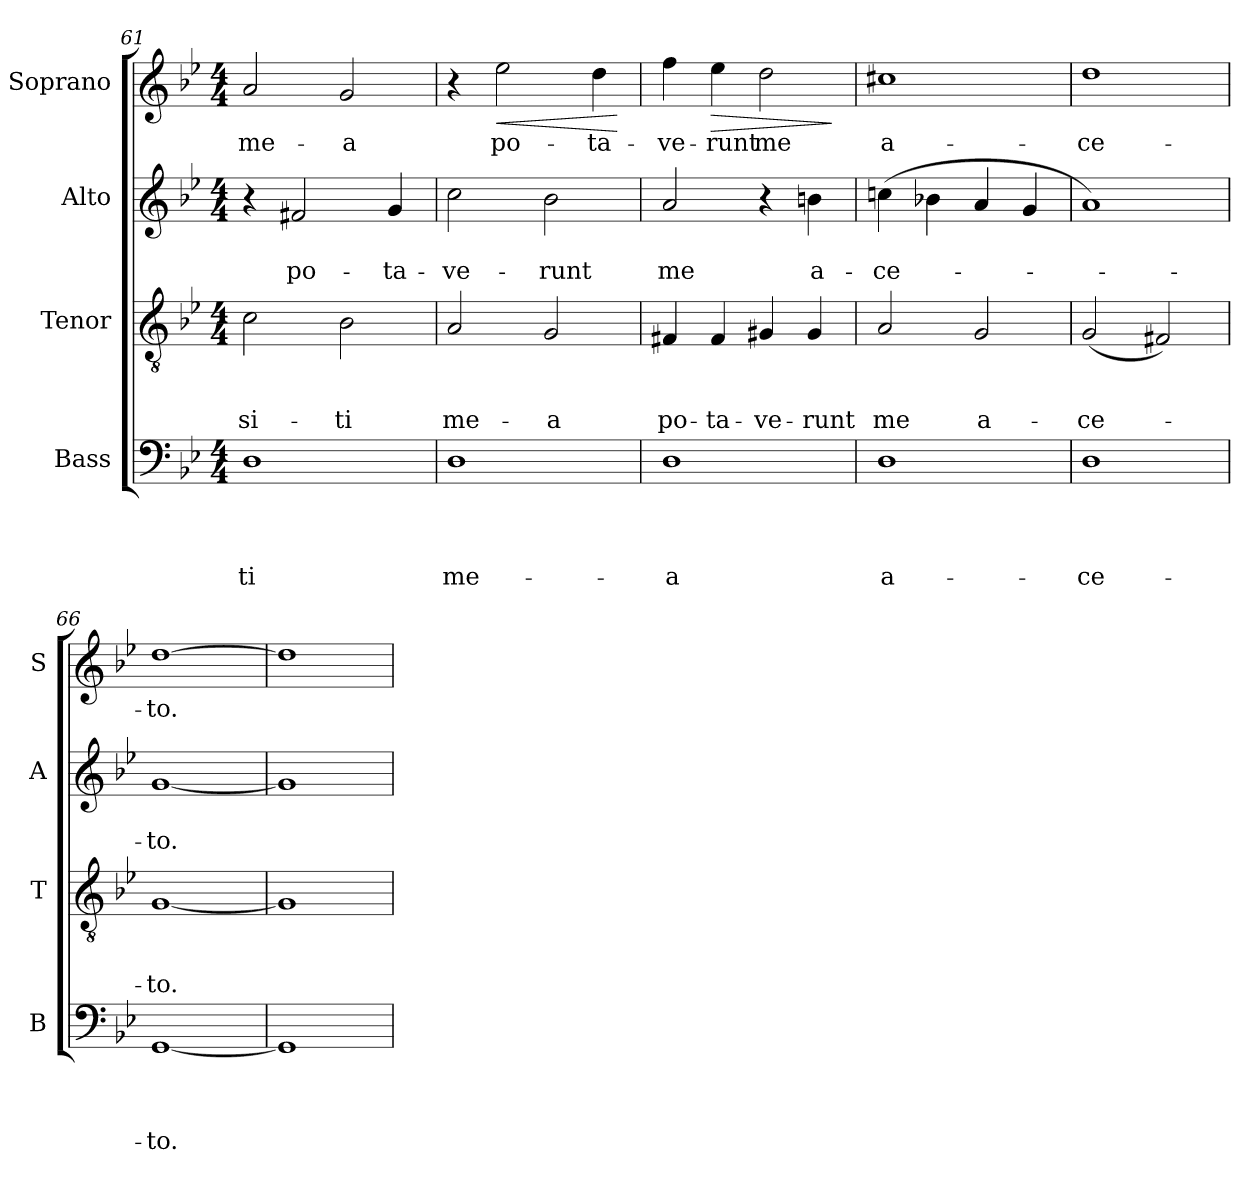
**kern	**text	**text	**text	**text	**kern	**text	**text	**text	**kern	**text	**text	**kern	**text	**dynam
*part4	*part4	*part4	*part4	*part4	*part3	*part3	*part3	*part3	*part2	*part2	*part2	*part1	*part1	*part1
*staff4	*staff4	*staff4	*staff4	*staff4	*staff3	*staff3	*staff3	*staff3	*staff2	*staff2	*staff2	*staff1	*staff1	*staff1
*I"Bass	*	*	*	*	*I"Tenor	*	*	*	*I"Alto	*	*	*I"Soprano	*	*
*I'B	*	*	*	*	*I'T	*	*	*	*I'A	*	*	*I'S	*	*
!!LO:PB:g=z
*clefF4	*	*	*	*	*clefGv2	*	*	*	*clefG2	*	*	*clefG2	*	*
*k[b-e-]	*	*	*	*	*k[b-e-]	*	*	*	*k[b-e-]	*	*	*k[b-e-]	*	*
*B-:	*	*	*	*	*B-:	*	*	*	*B-:	*	*	*B-:	*	*
*M4/4	*	*	*	*	*M4/4	*	*	*	*M4/4	*	*	*M4/4	*	*
=61	=61	=61	=61	=61	=61	=61	=61	=61	=61	=61	=61	=61	=61	=61
!	!	!	!	!LO:LY:b:rj	!	!	!	!LO:LY:b	!	!	!	!	!LO:LY:b	!
1D	.	.	.	-ti	2c\	.	.	si-	4r	.	.	2a/	me-	.
!	!	!	!	!	!	!	!	!	!	!	!LO:LY:b	!	!	!
.	.	.	.	.	.	.	.	.	2f#X/	.	po-	.	.	.
!	!	!	!	!	!	!	!	!LO:LY:b	!	!	!	!	!LO:LY:b	!
.	.	.	.	.	2B-\	.	.	-ti	.	.	.	2g/	-a	.
!	!	!	!	!	!	!	!	!	!	!	!LO:LY:b	!	!	!
.	.	.	.	.	.	.	.	.	4g/	.	-ta-	.	.	.
=62	=62	=62	=62	=62	=62	=62	=62	=62	=62	=62	=62	=62	=62	=62
!	!	!	!	!LO:LY:b	!	!	!	!LO:LY:b	!	!	!LO:LY:b	!	!	!
1D	.	.	.	me-	2A/	.	.	me-	2cc\	.	-ve-	4r	.	.
!	!	!	!	!	!	!	!	!	!	!	!	!	!LO:LY:b	!LO:HP:b
.	.	.	.	.	.	.	.	.	.	.	.	2ee-\	po-	<
!	!	!	!	!	!	!	!	!LO:LY:b	!	!	!LO:LY:b	!	!	!
.	.	.	.	.	2G/	.	.	-a	2b-\	.	-runt	.	.	.
!	!	!	!	!	!	!	!	!	!	!	!	!	!LO:LY:b	!
.	.	.	.	.	.	.	.	.	.	.	.	4dd\	-ta-	.
.	.	.	.	.	.	.	.	.	.	.	.	.	.	[
=63	=63	=63	=63	=63	=63	=63	=63	=63	=63	=63	=63	=63	=63	=63
!	!	!	!	!LO:LY:b:rj	!	!	!	!LO:LY:b	!	!	!LO:LY:b	!	!LO:LY:b	!
1D	.	.	.	-a	4F#X/	.	.	po-	2a/	.	me	4ff\	-ve-	.
!	!	!	!	!	!	!	!	!LO:LY:b	!	!	!	!	!LO:LY:b	!LO:HP:b
.	.	.	.	.	4F#/	.	.	-ta-	.	.	.	4ee-\	-runt	>
!	!	!	!	!	!	!	!	!LO:LY:b	!	!	!	!	!LO:LY:b	!
.	.	.	.	.	4G#X/	.	.	-ve-	4r	.	.	2dd\	me	.
!	!	!	!	!	!	!	!	!LO:LY:b	!	!	!LO:LY:b	!	!	!
.	.	.	.	.	4G#/	.	.	-runt	4bn\	.	a-	.	.	.
.	.	.	.	.	.	.	.	.	.	.	.	.	.	]
=64	=64	=64	=64	=64	=64	=64	=64	=64	=64	=64	=64	=64	=64	=64
!	!	!	!	!LO:LY:b:rj	!	!	!	!LO:LY:b	!	!	!LO:LY:b	!	!LO:LY:b:rj	!
1D	.	.	.	a-	2A/	.	.	me	(>4ccn\	.	-ce-	1cc#X	a-	.
.	.	.	.	.	.	.	.	.	4b-X\	.	.	.	.	.
!	!	!	!	!	!	!	!	!LO:LY:b	!	!	!	!	!	!
.	.	.	.	.	2G/	.	.	a-	4a/	.	.	.	.	.
.	.	.	.	.	.	.	.	.	4g/	.	.	.	.	.
=65	=65	=65	=65	=65	=65	=65	=65	=65	=65	=65	=65	=65	=65	=65
!	!	!	!	!LO:LY:b	!	!	!	!LO:LY:b	!	!	!	!	!LO:LY:b	!
1D	.	.	.	-ce-	(<2G/	.	.	-ce-	1a)	.	.	1dd	-ce-	.
.	.	.	.	.	2F#X/)	.	.	.	.	.	.	.	.	.
=66	=66	=66	=66	=66	=66	=66	=66	=66	=66	=66	=66	=66	=66	=66
!	!	!	!	!LO:LY:b	!	!	!	!LO:LY:b	!	!	!LO:LY:b	!	!LO:LY:b	!
[<1GG	.	.	.	-to.	[<1G	.	.	-to.	[<1g	.	-to.	[>1dd	-to.	.
=67	=67	=67	=67	=67	=67	=67	=67	=67	=67	=67	=67	=67	=67	=67
1GG]	.	.	.	.	1G]	.	.	.	1g]	.	.	1dd]	.	.
=	=	=	=	=	=	=	=	=	=	=	=	=	=	=
*-	*-	*-	*-	*-	*-	*-	*-	*-	*-	*-	*-	*-	*-	*-
